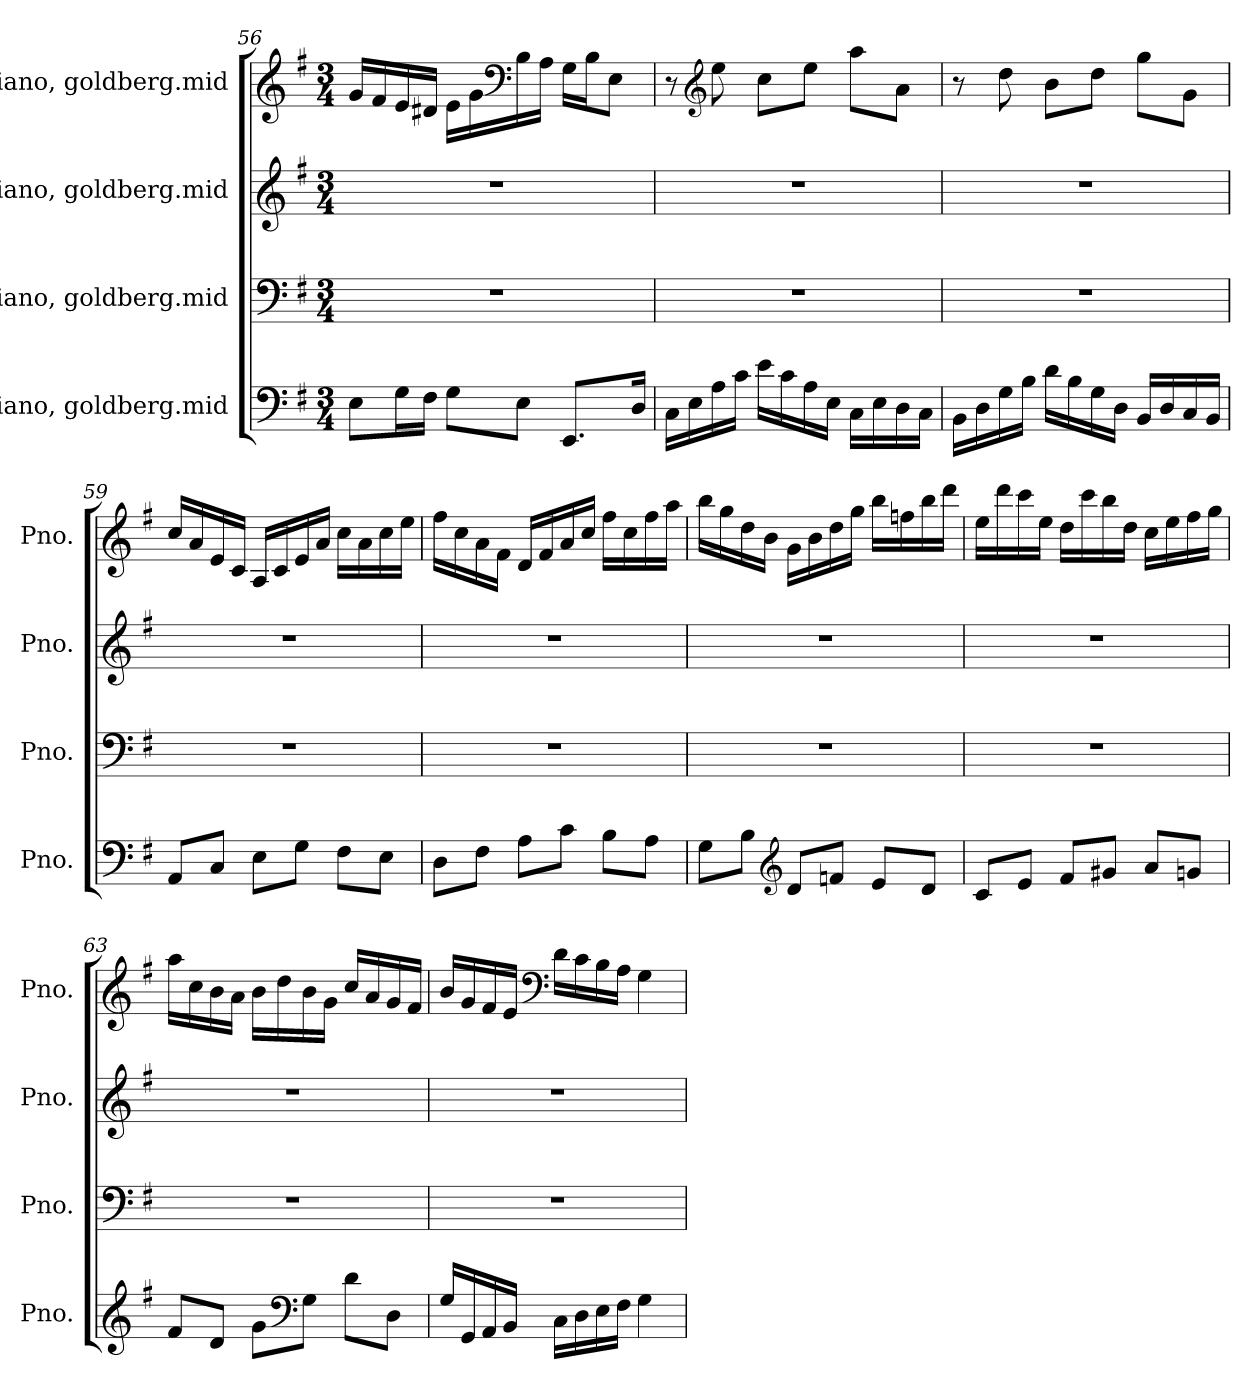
**kern	**kern	**kern	**kern
*part4	*part3	*part2	*part1
*staff4	*staff3	*staff2	*staff1
*I"Piano, goldberg.mid	*I"Piano, goldberg.mid	*I"Piano, goldberg.mid	*I"Piano, goldberg.mid
*I'Pno.	*I'Pno.	*I'Pno.	*I'Pno.
*clefF4	*clefF4	*clefG2	*clefG2
*k[f#]	*k[f#]	*k[f#]	*k[f#]
*M3/4	*M3/4	*M3/4	*M3/4
=56	=56	=56	=56
8E\L	2.r	2.r	16g/LL
.	.	.	16f#/
16G\L	.	.	16e/
16F#\JJ	.	.	16d#X/JJ
8G\L	.	.	16e\LL
.	.	.	16g\
*	*	*	*clefF4
8E\J	.	.	16B\
.	.	.	16A\JJ
8.EE/L	.	.	16G\LL
.	.	.	16B\J
.	.	.	8E\J
16D/Jk	.	.	.
=57	=57	=57	=57
16C\LL	2.r	2.r	8r
16E\	.	.	.
*	*	*	*clefG2
16A\	.	.	8ee\
16c\JJ	.	.	.
16e\LL	.	.	8cc\L
16c\	.	.	.
16A\	.	.	8ee\J
16E\JJ	.	.	.
16C\LL	.	.	8aa\L
16E\	.	.	.
16D\	.	.	8a\J
16C\JJ	.	.	.
!!LO:LB:g=z
=58	=58	=58	=58
16BB\LL	2.r	2.r	8r
16D\	.	.	.
16G\	.	.	8dd\
16B\JJ	.	.	.
16d\LL	.	.	8b\L
16B\	.	.	.
16G\	.	.	8dd\J
16D\JJ	.	.	.
16BB/LL	.	.	8gg\L
16D/	.	.	.
16C/	.	.	8g\J
16BB/JJ	.	.	.
=59	=59	=59	=59
8AA/L	2.r	2.r	16cc/LL
.	.	.	16a/
8C/J	.	.	16e/
.	.	.	16c/JJ
8E\L	.	.	16A/LL
.	.	.	16c/
8G\J	.	.	16e/
.	.	.	16a/JJ
8F#\L	.	.	16cc\LL
.	.	.	16a\
8E\J	.	.	16cc\
.	.	.	16ee\JJ
=60	=60	=60	=60
8D\L	2.r	2.r	16ff#\LL
.	.	.	16cc\
8F#\J	.	.	16a\
.	.	.	16f#\JJ
8A\L	.	.	16d/LL
.	.	.	16f#/
8c\J	.	.	16a/
.	.	.	16cc/JJ
8B\L	.	.	16ff#\LL
.	.	.	16cc\
8A\J	.	.	16ff#\
.	.	.	16aa\JJ
!!LO:LB:g=z
=61	=61	=61	=61
8G\L	2.r	2.r	16bb\LL
.	.	.	16gg\
8B\J	.	.	16dd\
.	.	.	16b\JJ
*clefG2	*	*	*
8d/L	.	.	16g\LL
.	.	.	16b\
8fn/J	.	.	16dd\
.	.	.	16gg\JJ
8e/L	.	.	16bb\LL
.	.	.	16ffn\
8d/J	.	.	16bb\
.	.	.	16ddd\JJ
=62	=62	=62	=62
8c/L	2.r	2.r	16ee\LL
.	.	.	16ddd\
8e/J	.	.	16ccc\
.	.	.	16ee\JJ
8f#/L	.	.	16dd\LL
.	.	.	16ccc\
8g#X/J	.	.	16bb\
.	.	.	16dd\JJ
8a/L	.	.	16cc\LL
.	.	.	16ee\
8gn/J	.	.	16ff#\
.	.	.	16gg\JJ
=63	=63	=63	=63
8f#/L	2.r	2.r	16aa\LL
.	.	.	16cc\
8d/J	.	.	16b\
.	.	.	16a\JJ
8g\L	.	.	16b\LL
.	.	.	16dd\
*clefF4	*	*	*
8G\J	.	.	16b\
.	.	.	16g\JJ
8d\L	.	.	16cc/LL
.	.	.	16a/
8D\J	.	.	16g/
.	.	.	16f#/JJ
!!LO:PB:g=z
=64	=64	=64	=64
16G/LL	2.r	2.r	16b/LL
16GG/	.	.	16g/
16AA/	.	.	16f#/
16BB/JJ	.	.	16e/JJ
*	*	*	*clefF4
16C\LL	.	.	16d\LL
16D\	.	.	16c\
16E\	.	.	16B\
16F#\JJ	.	.	16A\JJ
4G\	.	.	4G\
=	=	=	=
*-	*-	*-	*-
